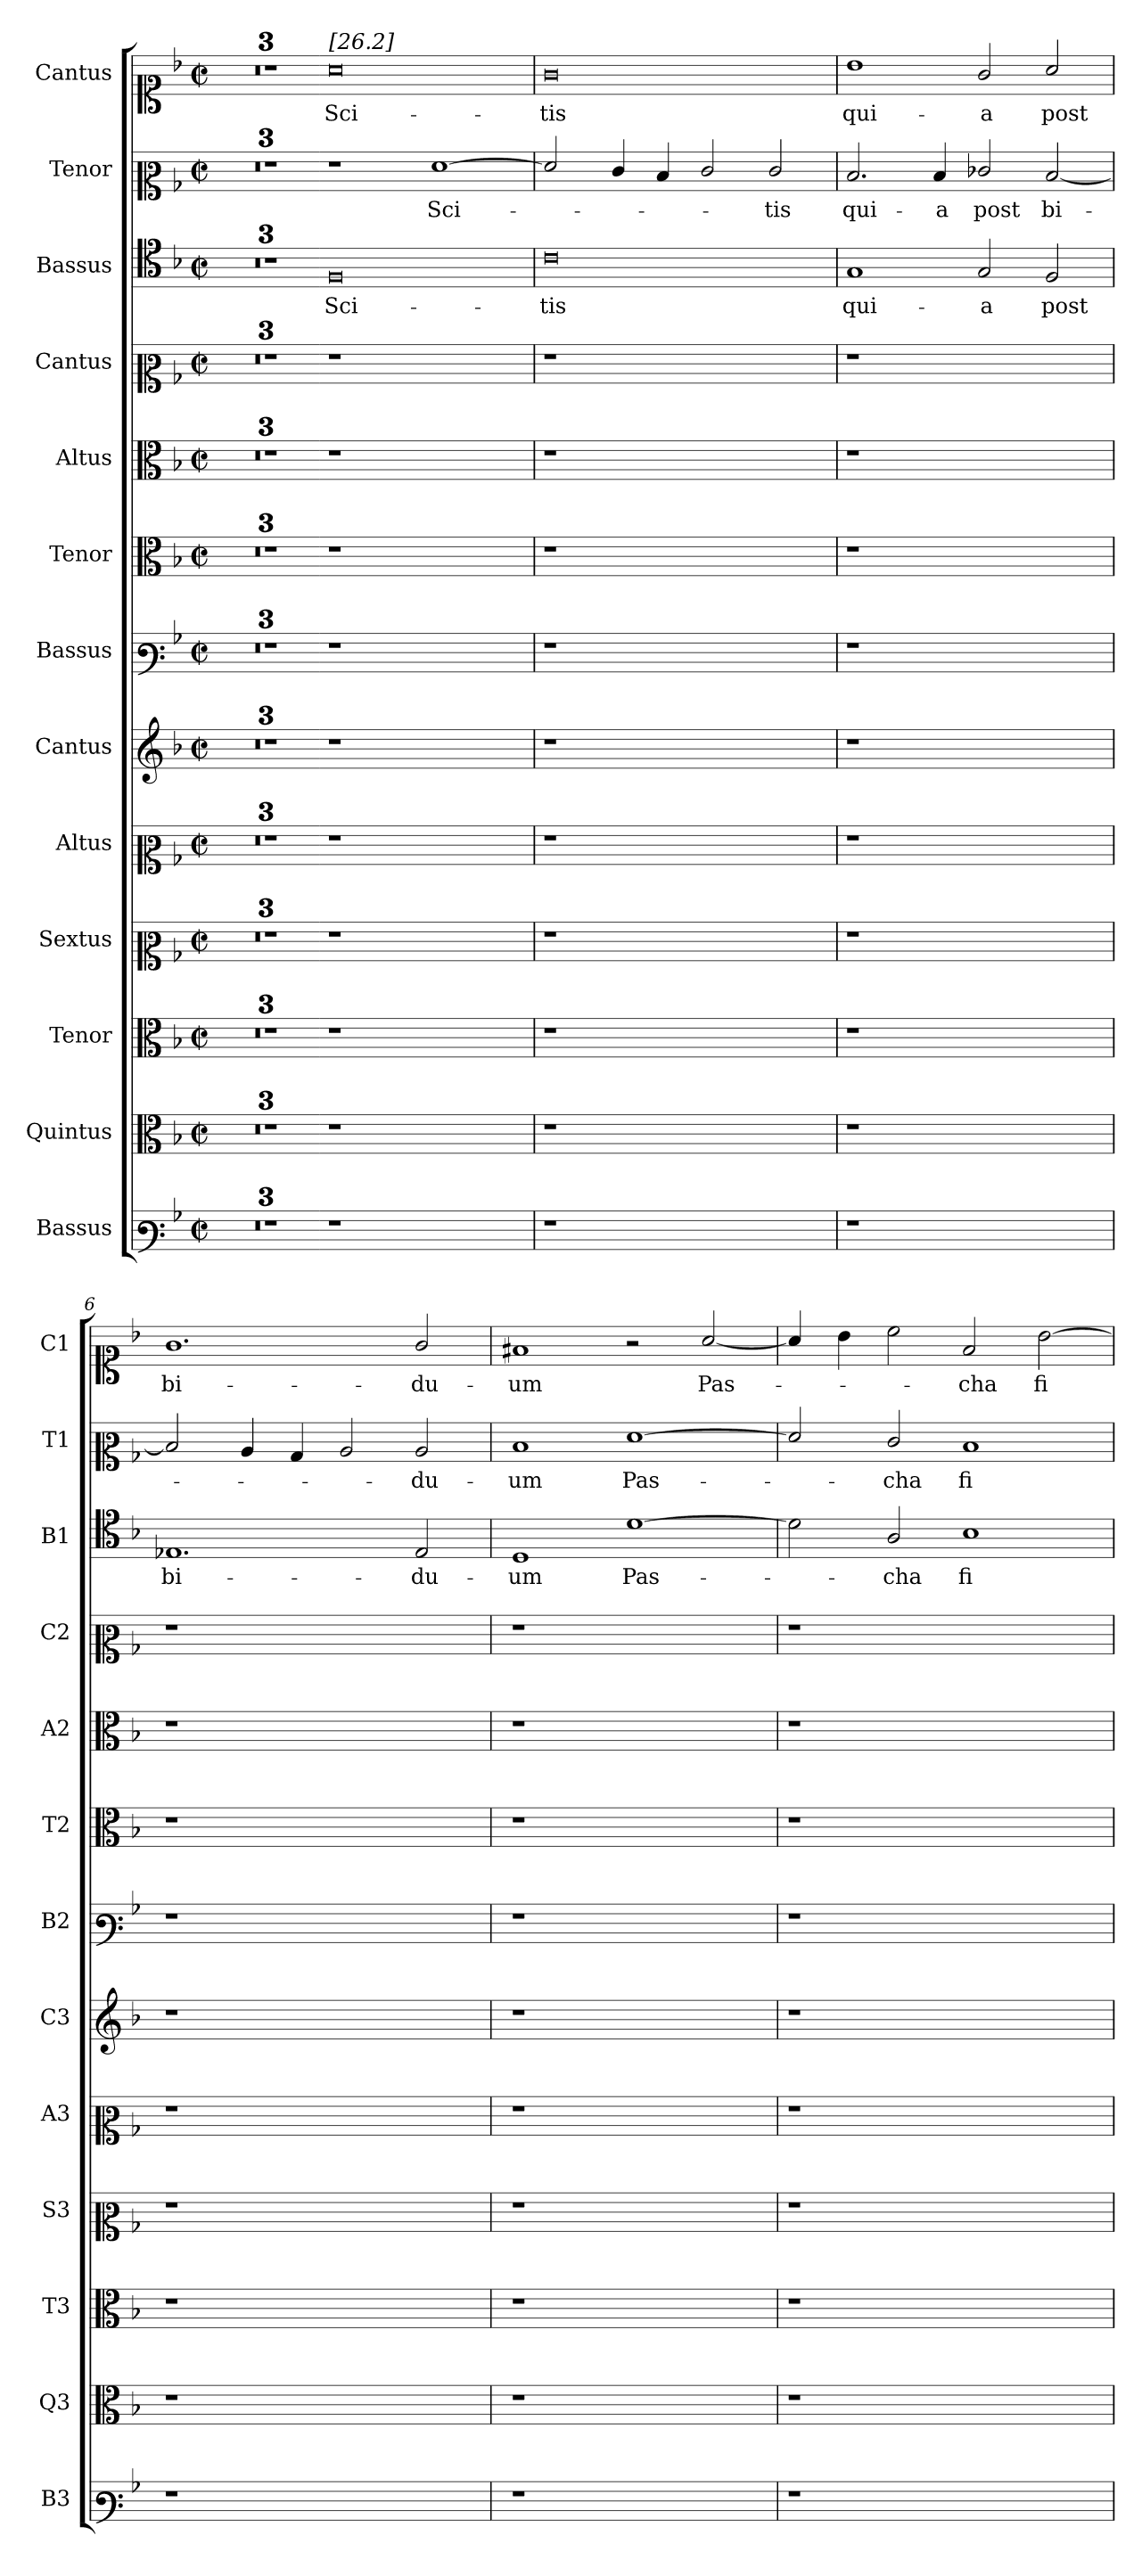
**kern	**kern	**kern	**kern	**kern	**kern	**kern	**kern	**kern	**kern	**kern	**text	**kern	**text	**kern	**text
*part13	*part12	*part11	*part10	*part9	*part8	*part7	*part6	*part5	*part4	*part3	*part3	*part2	*part2	*part1	*part1
*staff13	*staff12	*staff11	*staff10	*staff9	*staff8	*staff7	*staff6	*staff5	*staff4	*staff3	*staff3	*staff2	*staff2	*staff1	*staff1
*I"Bassus	*I"Quintus	*I"Tenor	*I"Sextus	*I"Altus	*I"Cantus	*I"Bassus	*I"Tenor	*I"Altus	*I"Cantus	*I"Bassus	*	*I"Tenor	*	*I"Cantus	*
*I'B3	*I'Q3	*I'T3	*I'S3	*I'A3	*I'C3	*I'B2	*I'T2	*I'A2	*I'C2	*I'B1	*	*I'T1	*	*I'C1	*
*clefF3	*clefC3	*clefC3	*clefC2	*clefC2	*clefG2	*clefF3	*clefC3	*clefC3	*clefC2	*clefC4	*	*clefC2	*	*clefC1	*
*k[b-]	*k[b-]	*k[b-]	*k[b-]	*k[b-]	*k[b-]	*k[b-]	*k[b-]	*k[b-]	*k[b-]	*k[b-]	*	*k[b-]	*	*k[b-]	*
*F:	*F:	*F:	*F:	*F:	*F:	*F:	*F:	*F:	*F:	*F:	*	*F:	*	*F:	*
*M2/2	*M2/2	*M2/2	*M2/2	*M2/2	*M2/2	*M2/2	*M2/2	*M2/2	*M2/2	*M2/2	*	*M2/2	*	*M2/2	*
*met(c|)	*met(c|)	*met(c|)	*met(c|)	*met(c|)	*met(c|)	*met(c|)	*met(c|)	*met(c|)	*met(c|)	*met(c|)	*	*met(c|)	*	*met(c|)	*
=1	=1	=1	=1	=1	=1	=1	=1	=1	=1	=1	=1	=1	=1	=1	=1
1r	1r	1r	1r	1r	1r	1r	1r	1r	1r	1ryy	.	1ryy	.	1ryy	.
=2	=2	=2	=2	=2	=2	=2	=2	=2	=2	=2	=2	=2	=2	=2	=2
1r	1r	1r	1r	1r	1r	1r	1r	1r	1r	1r	.	1r	.	1r	.
=3	=3	=3	=3	=3	=3	=3	=3	=3	=3	=3	=3	=3	=3	=3	=3
*clefF4	*clefGv2	*clefGv2	*clefG2	*clefG2	*	*clefF4	*clefGv2	*clefGv2	*clefG2	*clefGv2	*	*clefG2	*	*clefG2	*
1r	1r	1r	1r	1r	1r	1r	1r	1r	1r	1ryy	.	1ryy	.	1ryy	.
=3X1-	=3X1-	=3X1-	=3X1-	=3X1-	=3X1-	=3X1-	=3X1-	=3X1-	=3X1-	=3X1-	=3X1-	=3X1-	=3X1-	=3X1-	=3X1-
!	!	!	!	!	!	!	!	!	!	!	!	!	!	!LO:TX:a:t=[26.2]	!
!	!	!	!	!	!	!	!	!	!	!	!LO:LY:b	!	!	!	!LO:LY:b
1r	1r	1r	1r	1r	1r	1r	1r	1r	1r	0F	Sci-	1r	.	0a	Sci-
!	!	!	!	!	!	!	!	!	!	!	!	!	!LO:LY:b	!	!
1ryy	1ryy	1ryy	1ryy	1ryy	1ryy	1ryy	1ryy	1ryy	1ryy	.	.	[1f	Sci-	.	.
=4	=4	=4	=4	=4	=4	=4	=4	=4	=4	=4	=4	=4	=4	=4	=4
!	!	!	!	!	!	!	!	!	!	!	!LO:LY:b	!	!	!	!LO:LY:b
1r	1r	1r	1r	1r	1r	1r	1r	1r	1r	0c	-tis	2f/]	.	0g	-tis
.	.	.	.	.	.	.	.	.	.	.	.	4e/	.	.	.
.	.	.	.	.	.	.	.	.	.	.	.	4d/	.	.	.
1ryy	1ryy	1ryy	1ryy	1ryy	1ryy	1ryy	1ryy	1ryy	1ryy	.	.	2e/	.	.	.
!	!	!	!	!	!	!	!	!	!	!	!	!	!LO:LY:b	!	!
.	.	.	.	.	.	.	.	.	.	.	.	2e/	-tis	.	.
=5	=5	=5	=5	=5	=5	=5	=5	=5	=5	=5	=5	=5	=5	=5	=5
!	!	!	!	!	!	!	!	!	!	!	!LO:LY:b	!	!LO:LY:b	!	!LO:LY:b
1r	1r	1r	1r	1r	1r	1r	1r	1r	1r	1G	qui-	2.d/	qui-	1b-	qui-
!	!	!	!	!	!	!	!	!	!	!	!	!	!LO:LY:b	!	!
.	.	.	.	.	.	.	.	.	.	.	.	4d/	-a	.	.
!	!	!	!	!	!	!	!	!	!	!	!LO:LY:b	!	!LO:LY:b	!	!LO:LY:b
1ryy	1ryy	1ryy	1ryy	1ryy	1ryy	1ryy	1ryy	1ryy	1ryy	2G/	-a	2e-X/	post	2g/	-a
!	!	!	!	!	!	!	!	!	!	!	!LO:LY:b	!	!LO:LY:b	!	!LO:LY:b
.	.	.	.	.	.	.	.	.	.	2F/	post	[2d/	bi-	2a/	post
=6	=6	=6	=6	=6	=6	=6	=6	=6	=6	=6	=6	=6	=6	=6	=6
!	!	!	!	!	!	!	!	!	!	!	!LO:LY:b	!	!	!	!LO:LY:b
1r	1r	1r	1r	1r	1r	1r	1r	1r	1r	1.E-X	bi-	2d/]	.	1.g	bi-
.	.	.	.	.	.	.	.	.	.	.	.	4c/	.	.	.
.	.	.	.	.	.	.	.	.	.	.	.	4B-/	.	.	.
1ryy	1ryy	1ryy	1ryy	1ryy	1ryy	1ryy	1ryy	1ryy	1ryy	.	.	2c/	.	.	.
!	!	!	!	!	!	!	!	!	!	!	!LO:LY:b	!	!LO:LY:b	!	!LO:LY:b
.	.	.	.	.	.	.	.	.	.	2E-/	-du-	2c/	-du-	2g/	-du-
!!LO:PB:g=z
=7	=7	=7	=7	=7	=7	=7	=7	=7	=7	=7	=7	=7	=7	=7	=7
!	!	!	!	!	!	!	!	!	!	!	!LO:LY:b	!	!LO:LY:b	!	!LO:LY:b
1r	1r	1r	1r	1r	1r	1r	1r	1r	1r	1D	-um	1d	-um	1f#X	-um
!	!	!	!	!	!	!	!	!	!	!	!LO:LY:b	!	!LO:LY:b	!	!
1ryy	1ryy	1ryy	1ryy	1ryy	1ryy	1ryy	1ryy	1ryy	1ryy	[1d	Pas-	[1f	Pas-	2r	.
!	!	!	!	!	!	!	!	!	!	!	!	!	!	!	!LO:LY:b
.	.	.	.	.	.	.	.	.	.	.	.	.	.	[2a/	Pas-
=8	=8	=8	=8	=8	=8	=8	=8	=8	=8	=8	=8	=8	=8	=8	=8
1r	1r	1r	1r	1r	1r	1r	1r	1r	1r	2d\]	.	2f/]	.	4a/]	.
.	.	.	.	.	.	.	.	.	.	.	.	.	.	4b-\	.
!	!	!	!	!	!	!	!	!	!	!	!LO:LY:b	!	!LO:LY:b	!	!
.	.	.	.	.	.	.	.	.	.	2A/	-cha	2e/	-cha	2cc\	.
!	!	!	!	!	!	!	!	!	!	!	!LO:LY:b	!	!LO:LY:b	!	!LO:LY:b
1ryy	1ryy	1ryy	1ryy	1ryy	1ryy	1ryy	1ryy	1ryy	1ryy	1B-	fi-	1d	fi-	2f/	-cha
!	!	!	!	!	!	!	!	!	!	!	!	!	!	!	!LO:LY:b
.	.	.	.	.	.	.	.	.	.	.	.	.	.	[2b-\	fi-
=	=	=	=	=	=	=	=	=	=	=	=	=	=	=	=
*-	*-	*-	*-	*-	*-	*-	*-	*-	*-	*-	*-	*-	*-	*-	*-
